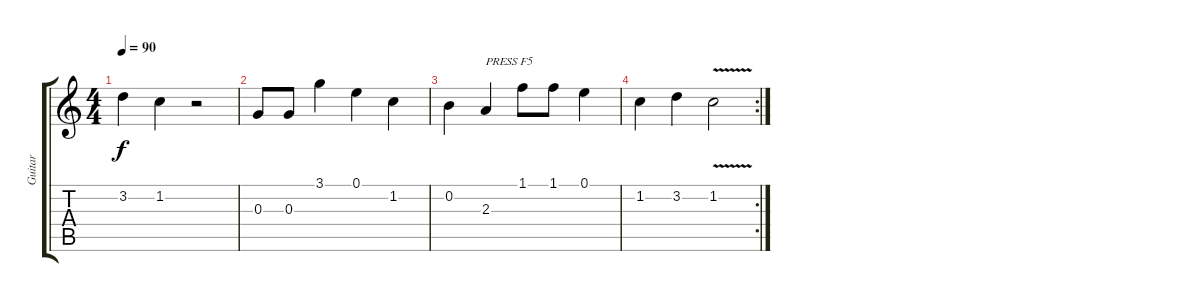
\track ("Guitar" "Guitar") {instrument acousticguitarsteel}
\staff {score tabs}
\tuning (E4 B3 G3 D3 A2 E2) {hide}
\ts (4 4)
\tempo 90
\clef g2
\ks c
3.2.4{dy f} 1.2.4 r.2 |
0.3.8 0.3.8 3.1.4 0.1.4 1.2.4 |
0.2.4 2.3.4{txt "PRESS F5"} 1.1.8 1.1.8 0.1.4 |
\rc 2
1.2.4 3.2.4 1.2{v}.2
